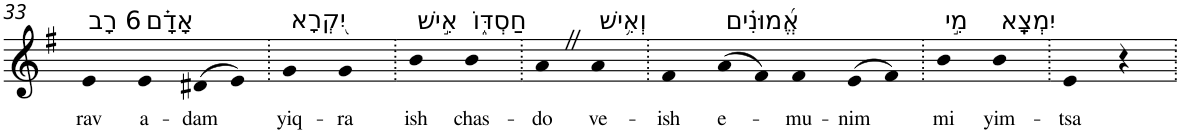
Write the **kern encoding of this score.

**kern	**text
*part1	*part1
*staff1	*staff1
*I"Piano	*
*I'Pno	*
!!LO:PB:g=z
*clefG2	*
*k[f#]	*
*G:	*
=33	=33
!LO:TX:a:t=6 רָב	!
!	!LO:LY:b
4e	rav
!LO:TX:a:t=אָדָ֗ם	!
!	!LO:LY:b
4e	a-
!	!LO:LY:b
(>8d#X	-dam
8e)	.
=34.	=34.
!LO:TX:a:t=יִ֭קְרָא	!
!	!LO:LY:b
4g	yiq-
!	!LO:LY:b
4g	-ra
=35.	=35.
!LO:TX:a:t=אִ֣ישׁ	!
!	!LO:LY:b
4b	ish
!LO:TX:a:t=חַסְדּ֑וֹ	!
!	!LO:LY:b
4b	chas-
=36.	=36.
!	!LO:LY:b
4aZ	-do
!LO:TX:a:t=וְאִ֥ישׁ	!
!	!LO:LY:b
4a	ve-
=37.	=37.
!	!LO:LY:b
4f#	-ish
!LO:TX:a:t=אֱ֝מוּנִ֗ים	!
!	!LO:LY:b
(>8a	e-
8f#)	.
!	!LO:LY:b
4f#	-mu-
!	!LO:LY:b
(>8e	-nim
8f#)	.
=38.	=38.
!LO:TX:a:t=מִ֣י	!
!	!LO:LY:b
4b	mi
!LO:TX:a:t=יִמְצָֽא	!
!	!LO:LY:b
4b	yim-
=39.	=39.
!	!LO:LY:b
4e	-tsa
4r	.
=.	=.
*-	*-
